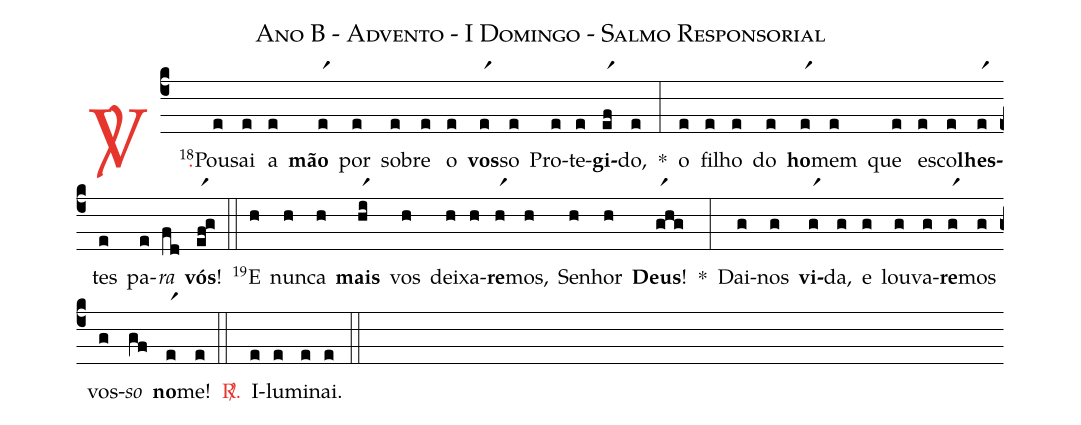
name: Ano B - Advento - I Domingo - Salmo Responsorial;
%%
(c4)

<c><sp>V/</sp>.</c>() <v>\VSup{18}</v>Pou(e)sai(e) a(e) <b>mão</b>(er1) por(e) so(e)bre(e) o(e) <b>vos</b>(er1)so(e) Pro(e)te(e)<b>gi</b>(er1f)do,(e) *(:)
o(e) fi(e)lho(e) do(e) <b>ho</b>(er1)mem(e) que(e) es(e)co(e)<b>lhes</b>(er1)tes(e) pa(e)<i>ra</i>(fd) <b>vós</b>!(er1f!g)

(::)

<v>\VSup{19}</v>E(h) nun(h)ca(h) <b>mais</b>(hr1i) vos(h) dei(h)xa(h)<b>re</b>(hr1)mos,(h) Se(h)nhor(h) <b>Deus</b>!(gr1hg) *(:)
Dai-(g)nos(g) <b>vi</b>(gr1)da,(g) e(g) lou(g)va(g)<b>re</b>(gr1)mos(g) vos(g)<i>so</i>(gf) <b>no</b>(er1)me!(e)

(::)

<c><sp>R/</sp>.</c>() I(e)lu(e)mi(e)nai.(e)

(::)
